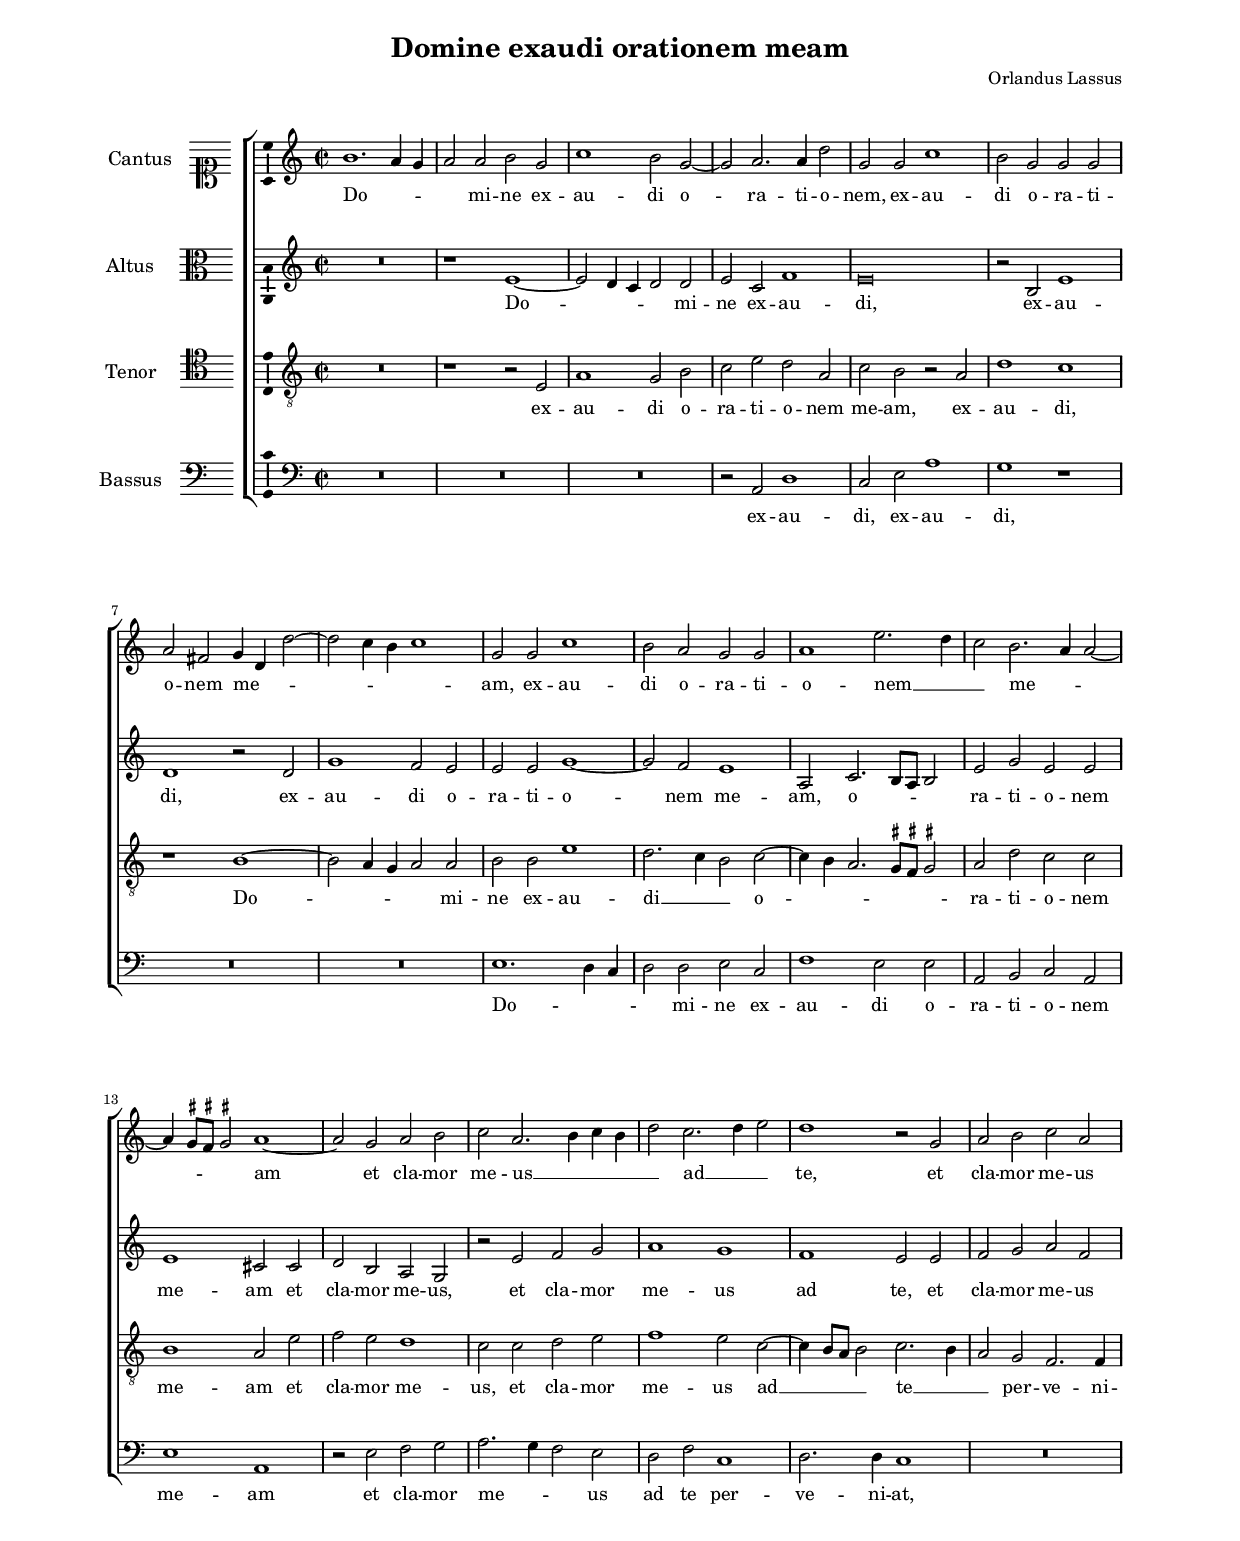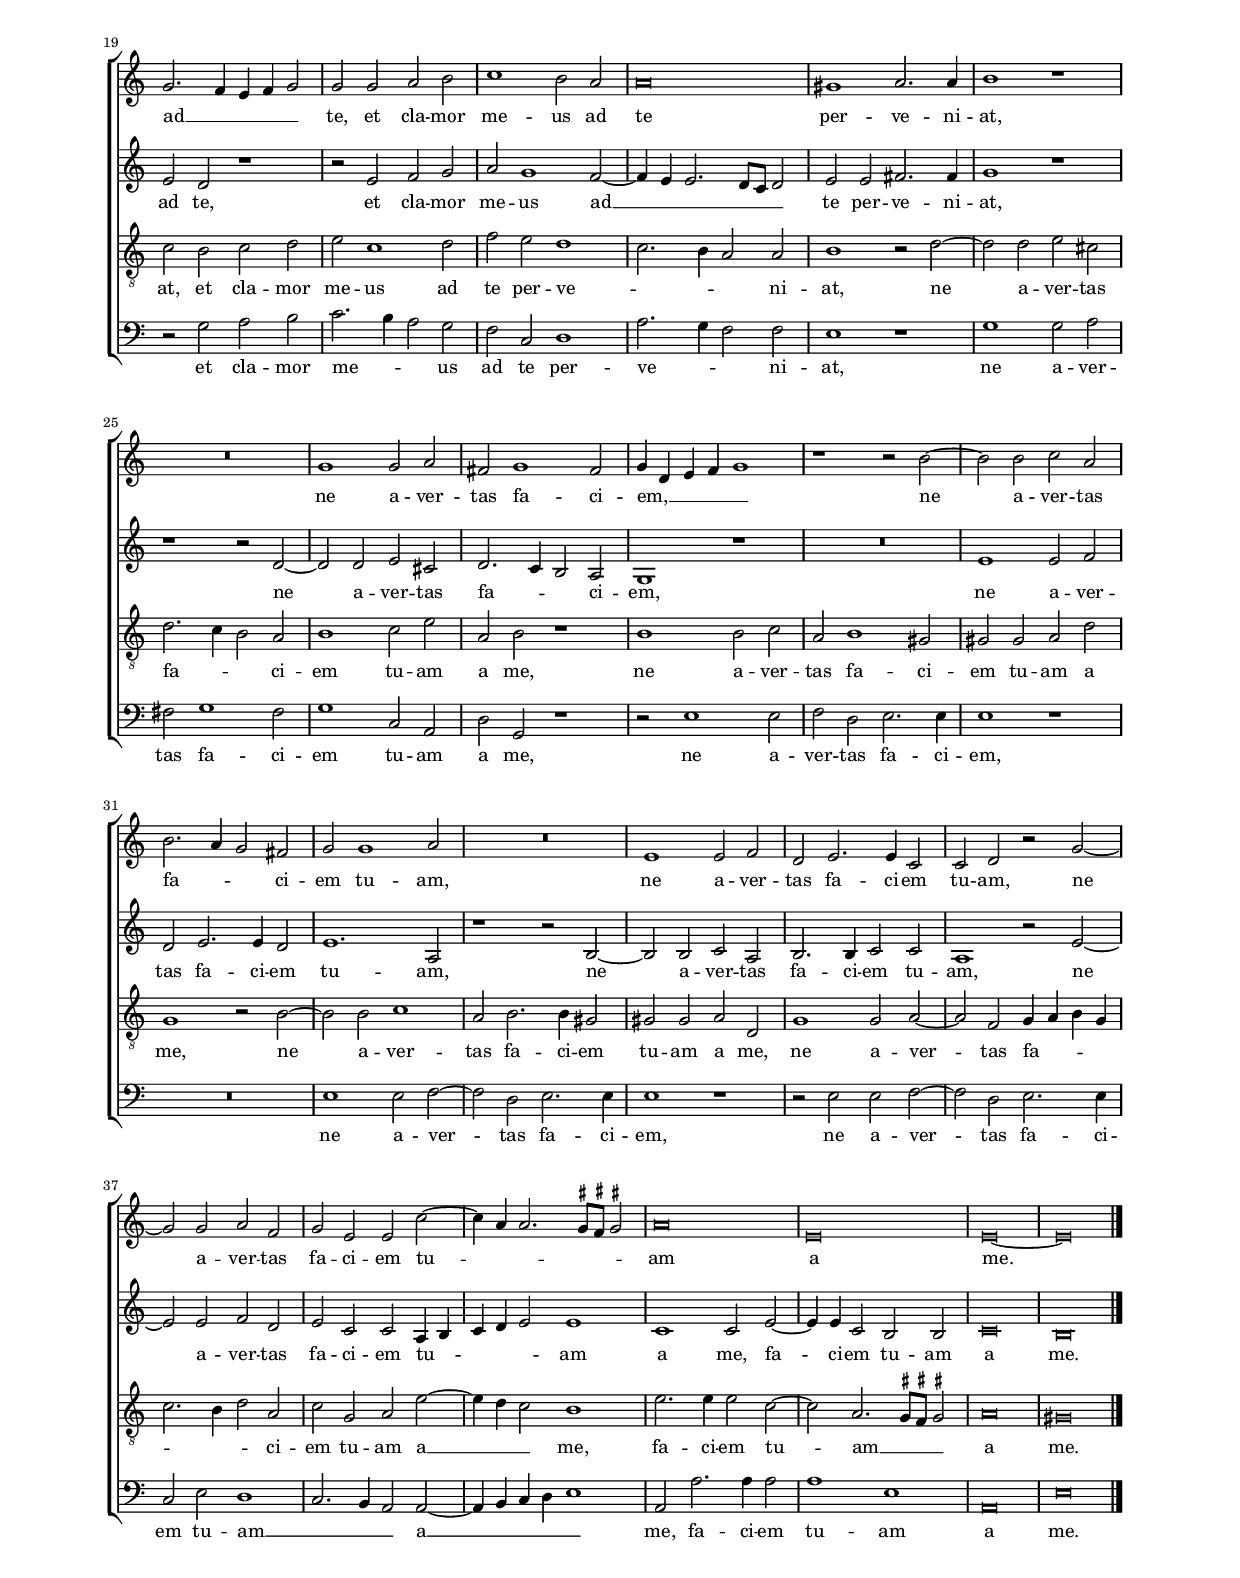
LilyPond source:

\header
{
  title="Domine exaudi orationem meam"
  composer="Orlandus Lassus"
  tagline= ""
}

\version "2.24.1"
\include "deutsch.ly"
#(set-global-staff-size 15)
% #(set-default-paper-size "letter")
#(ly:set-option 'point-and-click #f)

	
global = {
	\key c \major
	\time 2/2 \set Score.measureLength = #(ly:make-moment 2/1)
	\skip 1*2*43 \bar "|."
	}

	ficta = { \once \set suggestAccidentals = ##t }
	
	forget = #(define-music-function (music) (ly:music?) #{
		\accidentalStyle forget
		$music
		\accidentalStyle default
		#})
	


\paper
	{
	top-margin = 2 \cm
	bottom-margin = 2 \cm
	left-margin = 2 \cm
	right-margin = 2 \cm
	ragged-bottom = ##f
	ragged-last-bottom = ##t
	print-page-number = ##f
	system-system-spacing = #'((basic-distance . 16) (minimum-distance . 14) (padding . 5) (strechability . 150))
%	systems-per-page = 3
%	min-systems-per-page = 3
	}


incipitcantus = \markup { \score {
	{
	\set Staff.instrumentName = \markup { \fontsize #1 "Cantus" }
	\key c \major
	\clef soprano
	s4 \bar ""
	}
	\layout  {
	raggedright = ##t
	indent = 1.6 \cm
	line-width = 2.5\cm
	\context { \Staff \remove Time_signature_engraver }
	\override Staff.Clef.Y-extent = #'(0 . 0)
	}} \hspace #1 }
	
      
incipitaltus = \markup { \score {
	{
	\set Staff.instrumentName = \markup { \fontsize #1 "Altus" }
	\key c \major
	\clef alto
	s4 \bar ""
	}
	\layout  {
	raggedright = ##t
	indent = 1.6 \cm
	line-width = 2.5\cm
	\context { \Staff \remove Time_signature_engraver }
	\override Staff.Clef.Y-extent = #'(0 . 0)
	}} \hspace #1 }


incipittenor = \markup { \score {
	{
	\set Staff.instrumentName = \markup { \fontsize #1 "Tenor" }
	\key c \major
	\clef tenor
	s4 \bar ""
	}
	\layout  {
	raggedright = ##t
	indent = 1.6 \cm
	line-width = 2.5\cm
	\context { \Staff \remove Time_signature_engraver }
	\override Staff.Clef.Y-extent = #'(0 . 0)
	}} \hspace #1 }


incipitbassus = \markup { \score {
	{
	\set Staff.instrumentName = \markup { \fontsize #1 "Bassus" }
	\key c \major
	\clef bass
	s4 \bar ""
	}
	\layout  {
	raggedright = ##t
	indent = 1.6 \cm
	line-width = 2.5\cm
	\context { \Staff \remove Time_signature_engraver }
	\override Staff.Clef.Y-extent = #'(0 . 0)
	}} \hspace #1 }


cantus =  \relative c''
	{
	h1. a4 g
	a2 a h g
	c1 h2 g~
	g2 a2. a4 d2
%5
	g,2 g c1 |
	h2 g g g
	a2 fis g4 d d'2~
	d2 c4 h c1
	g2 g c1
%10
	h2 a g g |
	a1 e'2. d4
	c2 h2. a4 a2~
	a4 \ficta gis8 \ficta fis \ficta gis!2 a1~
	a2 g a h
%15
	c2 a2. h4 c h |
	d2 c2. d4 e2
	d1 r2 g,
	a2 h c a
	g2. f4 e f g2
%20
	g2 g a h |
	c1 h2 a
	a\breve
	gis1 a2. a4
	h1 r
%25
	R\breve |
	g1 g2 a
	fis2 g1 fis2
	g4 d e f g1
	r1 r2 h~
%30
	h2 h c a |
	h2. a4 g2 fis
	g2 g1 a2
	R\breve
	e1 e2 f
%35
	d2 e2. e4 c2 |
	c2 d r g~
	g2 g a f
	g2 e e c'~
	c4 a a2. \ficta gis8 \ficta fis \ficta gis!2
%40
	a\breve |
	e\breve
	e\breve~
	e\breve |
	}


altus =  \relative c'
	{
	R\breve
	r1 e~
	e2 d4 c d2 d
	e2 c f1
%5
	e\breve |
	r2 h e1
	d1 r2 d
	g1 f2 e
	e2 e g1~
%10
	g2 f e1 |
	a,2 c2. h8 a h2
	e2 g e e
	e1 cis2 cis
	d2 h a g
%15
	r2 e' f g |
	a1 g
	f1 e2 e
	f2 g a f
	e2 d r1
%20
	r2 e f g |
	a2 g1 f2~
	f4 e e2. d8 c d2
	e2 e fis2. fis4
	g1 r
%25
	r1 r2 d~ |
	d2 d e cis
	d2. c4 h2 a
	g1 r
	R\breve
%30
	e'1 e2 f |
	d2 e2. e4 d2
	e1. a,2
	r1 r2 h~
	h2 h c a
%35
	h2. h4 c2 c |
	a1 r2 e'~
	e2 e f d
	e2 c c a4 h
	c4 d e2 e1
%40
	c1 c2 e~ |
	e4 e c2 h h
	c\breve
	h\breve |
	}


tenor =  \relative c'
	{
	R\breve
	r1 r2 e,
	a1 g2 h
	c2 e d a
%5
	c2 h r a |
	d1 c
	r1 h~
	h2 a4 g a2 a
	h2 h e1
%10
	d2. c4 h2 c~ |
	c4 h a2. \ficta gis8 \ficta fis! \ficta gis!2
	a2 d c c
	h1 a2 e'
	f2 e d1
%15
	c2 c d e |
	f1 e2 c~
	c4 h8 a h2 c2. h4
	a2 g f2. f4
	c'2 h c d
%20
	e2 c1 d2 |
	f2 e d1
	c2. h4 a2 a
	h1 r2 d~
	d2 d e cis
%25
	d2. c4 h2 a |
	h1 c2 e
	a,2 h r1
	h1 h2 c
	a2 h1 gis2
%30
	gis2 gis a d |
	g,1 r2 h~
	h2 h c1
	a2 h2. h4 gis2
	gis2 gis a d,
%35
	g1 g2 a~ |
	a2 f g4 a h g
	c2. h4 d2 a
	c2 g a e'~
	e4 d c2 h1
%40
	e2. e4 e2 c~ |
	c2 a2. \ficta gis8 \ficta fis \ficta gis!2
	a\breve
	gis\breve |
	}


bassus  =  \relative c
	{
	R\breve
	R\breve
	R\breve
	r2 a d1
%5
	c2 e a1 |
	g1 r
	R\breve
	R\breve
	e1. d4 c
%10
	d2 d e c |
	f1 e2 e
	a,2 h c a
	e'1 a,
	r2 e' f g
%15
	a2. g4 f2 e |
	d2 f c1
	d2. d4 c1
	R\breve
	r2 g' a h
%20
	c2. h4 a2 g |
	f2 c d1
	a'2. g4 f2 f
	e1 r
	g1 g2 a
%25
	fis2 g1 fis2 |
	g1 c,2 a
	d2 g, r1
	r2 e'1 e2
	f2 d e2. e4
%30
	e1 r |
	R\breve
	e1 e2 f~
	f2 d e2. e4
	e1 r
%35
	r2 e e f~ |
	f2 d e2. e4
	c2 e d1
	c2. h4 a2 a~
	a4 h c d e1
%40
	a,2 a'2. a4 a2 |
	a1 e
	a,\breve
	e'\breve |
	}

lyricscantus = \lyricmode {
	Do -- _ _ _ mi -- ne ex -- au -- di o -- ra -- ti -- o -- nem,
	ex -- au -- di o -- ra -- ti -- o -- nem me -- _ _ _ _ _ am,
	ex -- au -- di o -- ra -- ti -- o -- nem __ _ _ me -- _ _ _ _ _ am
	et cla -- mor me -- us __ _ _ _ _ ad __ _ _ te,
	et cla -- mor me -- us ad __ _ _ _ _ te,
	et cla -- mor me -- us ad te per -- ve -- ni -- at,
	ne a -- ver -- tas fa -- ci -- em, __ _ _ _ _
	ne a -- ver -- tas fa -- _ _ ci -- em tu -- am,
	ne a -- ver -- tas fa -- ci -- em tu -- am,
	ne a -- ver -- tas fa -- ci -- em tu -- _ _ _ _ _ am a me.
	}


lyricsaltus = \lyricmode {
	Do -- _ _ _ mi -- ne ex -- au -- di,
	ex -- au -- di,
	ex -- au -- di o -- ra -- ti -- o -- nem me -- am,
	o -- _ _ _ ra -- ti -- o -- nem me -- am
	et cla -- mor me -- us,
	et cla -- mor me -- us ad te,
	et cla -- mor me -- us ad te,
	et cla -- mor me -- us ad __ _ _ _ _ _ te per -- ve -- ni -- at,
	ne a -- ver -- tas fa -- _ _ ci -- em,
	ne a -- ver -- tas fa -- ci -- em tu -- am,
	ne a -- ver -- tas fa -- ci -- em tu -- am,
	ne a -- ver -- tas fa -- ci -- em tu -- _ _ _ _ am a me,
	fa -- ci -- em tu -- am a me.
	}


lyricstenor = \lyricmode {
	ex -- au -- di o -- ra -- ti -- o -- nem me -- am,
	ex -- au -- di,
	Do -- _ _ _ mi -- ne
	ex -- au -- di __ _ _ o -- _ _ _ _ _ ra -- ti -- o -- nem me -- am
	et cla -- mor me -- us,
	et cla -- mor me -- us ad __ _ _ _ te __ _ _ per -- ve -- ni -- at,
	et cla -- mor me -- us ad te per -- ve -- _ _ _ ni -- at,
	ne a -- ver -- tas fa -- _ _ ci -- em tu -- am a me,
	ne a -- ver -- tas fa -- ci -- em tu -- am a me,
	ne a -- ver -- tas fa -- ci -- em tu -- am a me,
	ne a -- ver -- tas fa -- _ _ _ _ _ _ ci -- em tu -- am a __ _ _ me,
	fa -- ci -- em tu -- am __ _ _ _ a me.
	}


lyricsbassus = \lyricmode {
	ex -- au -- di,
	ex -- au -- di,
	Do -- _ _ _ mi -- ne
	ex -- au -- di o -- ra -- ti -- o -- nem me -- am
	et cla -- mor me -- _ _ us ad te per -- ve -- ni -- at,
	et cla -- mor me -- _ _ us ad te per -- ve -- _ _ ni -- at,
	ne a -- ver -- tas fa -- ci -- em tu -- am a me,
	ne a -- ver -- tas fa -- ci -- em,
	ne a -- ver -- tas fa -- ci -- em,
	ne a -- ver -- tas fa -- ci -- em tu -- am __ _ _ _ a __ _ _ _ _ me,
	fa -- ci -- em tu -- am a me.
	}


\score
{  
	\transpose c c {
	\new ChoirStaff \with { \override StaffGrouper.staff-staff-spacing.basic-distance = #12 }
	<<

	\new Staff << \global
	\new Voice="v1" {
		\set Staff.instrumentName=\incipitcantus
	%       \set Staff.instrumentName="S"
		\set Staff.midiInstrument = "reed organ"
		\clef "violin"
		\cantus }
	\new Lyrics \lyricsto "v1" {\lyricscantus }
	>>


	\new Staff << \global
	\new Voice="v2" {
		\set Staff.instrumentName=\incipitaltus
	%       \set Staff.instrumentName="A"
		\set Staff.midiInstrument = "reed organ"
		\clef "violin" 
		\altus}
	\new Lyrics \lyricsto "v2" {\lyricsaltus }
	>>


	\new Staff << \global
	\new Voice="v3" {
		\set Staff.instrumentName=\incipittenor
	%       \set Staff.instrumentName="T"
		\set Staff.midiInstrument = "reed organ"
		\clef "G_8"
		\tenor }
	\new Lyrics \lyricsto "v3" {\lyricstenor }
	>>


	\new Staff << \global
	\new Voice="v4" {
		\set Staff.instrumentName=\incipitbassus
	%       \set Staff.instrumentName="B"
		\set Staff.midiInstrument = "reed organ"
		\clef "bass" 
		\bassus }
	\new Lyrics \lyricsto "v4" {\lyricsbassus}
	>>

	>>
	} % transpose

	\layout
	{
	indent = 2.3 \cm
%	\context { \Lyrics \override VerticalAxisGroup.nonstaff-relatedstaff-spacing.padding = #2 }
%	\context { \Lyrics \override LyricText.font-size = #1 }
	\context { \Staff \override TimeSignature.break-visibility = #end-of-line-invisible }
	\context { \Staff \consists Ambitus_engraver }
	\context { \Score \override BarNumber.padding = #2 }
	\context { \Voice \override NoteHead.style = #'baroque }
	}

\midi
	{
	\tempo 2 = 90
	}
	
}


% EOF
